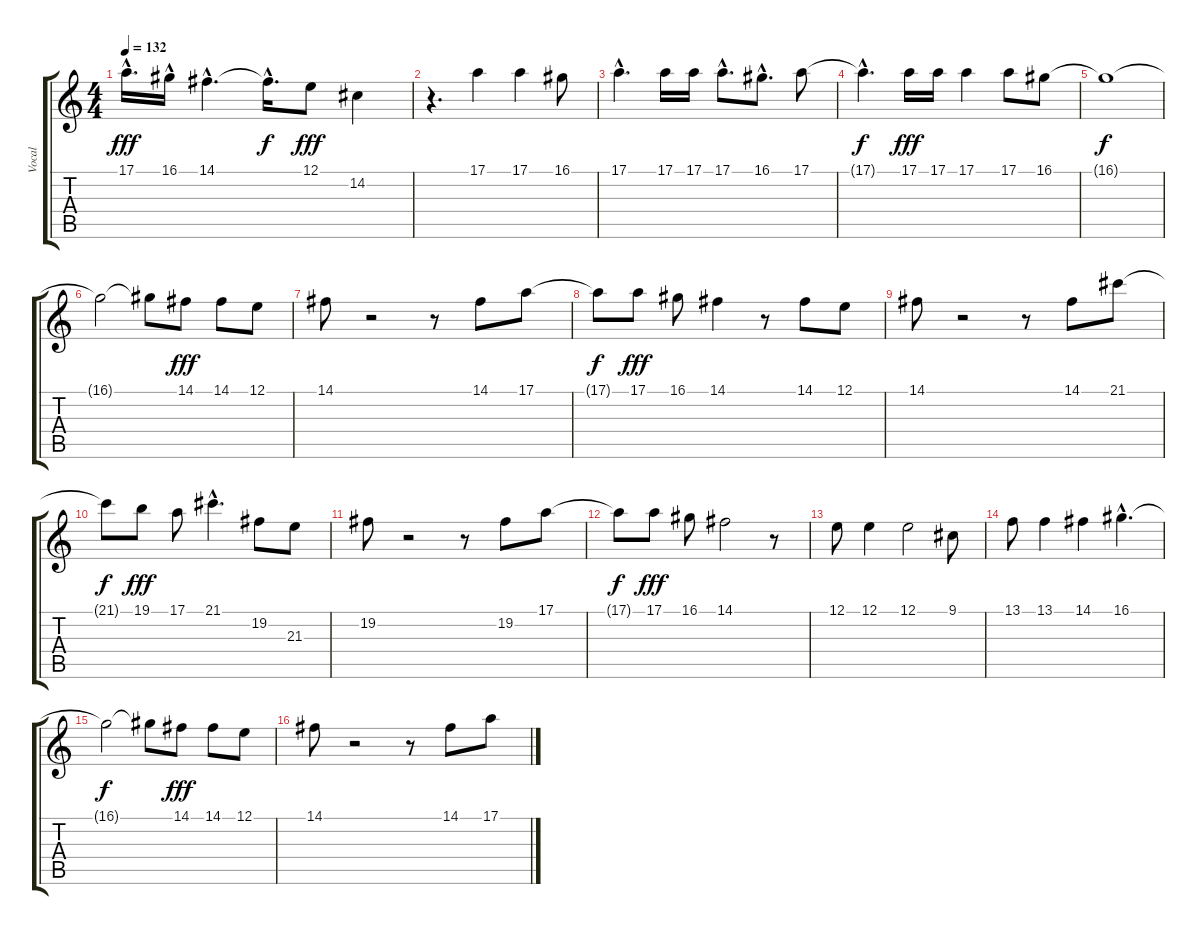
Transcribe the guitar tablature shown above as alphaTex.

\track ("Vocal" "Vocal") {instrument viola}
\staff {score tabs}
\tuning (E4 B3 G3 D3 A2 E2) {hide}
\ts (4 4)
\tempo 132
\clef g2
\ks c
17.1{hac}.16{d dy fff} 16.1{hac}.16 14.1{hac}.4{d} 14.1{hac t}.16{d dy f} 12.1.8{dy fff} 14.2.4 |
r.4{d} 17.1.4 17.1.4 16.1.8 |
17.1{hac}.4{d} 17.1.16 17.1.16 17.1{hac}.8{d} 16.1{hac}.8{d} 17.1.8 |
17.1{hac t}.4{d dy f} 17.1.16{dy fff} 17.1.16 17.1.4 17.1.8 16.1.8 |
16.1{t}.1{dy f} |
16.1{t}.2 16.1{t}.8 14.1.8{dy fff} 14.1.8 12.1.8 |
14.1.8 r.2 r.8 14.1.8 17.1.8 |
17.1{t}.8{dy f} 17.1.8{dy fff} 16.1.8 14.1.4 r.8 14.1.8 12.1.8 |
14.1.8 r.2 r.8 14.1.8 21.1.8 |
21.1{t}.8{dy f} 19.1.8{dy fff} 17.1.8 21.1{hac}.4{d} 19.2.8 21.3.8 |
19.2.8 r.2 r.8 19.2.8 17.1.8 |
17.1{t}.8{dy f} 17.1.8{dy fff} 16.1.8 14.1.2 r.8 |
12.1.8 12.1.4 12.1.2 9.1.8 |
13.1.8 13.1.4 14.1.4 16.1{hac}.4{d} |
16.1{t}.2{dy f} 16.1{t}.8 14.1.8{dy fff} 14.1.8 12.1.8 |
14.1.8 r.2 r.8 14.1.8 17.1.8
